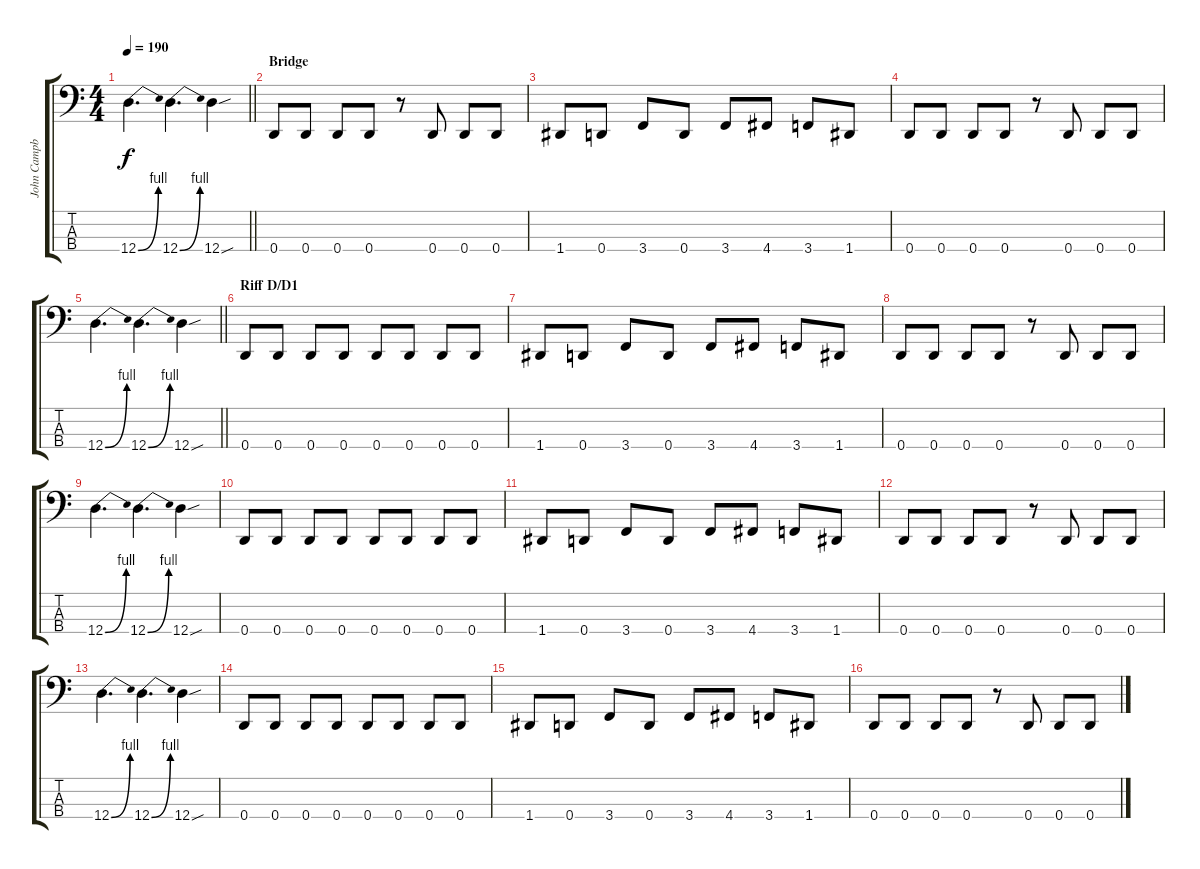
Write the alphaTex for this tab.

\track ("John Campbell" "John Campb") {instrument electricbasspick}
\staff {score tabs}
\tuning (G2 D2 A1 D1) {hide}
\ts (4 4)
\tempo 190
\clef f4
\barLineRight lightlight
\ks c
12.4{be (bend 0 0 60 4)}.4{d dy f} 12.4{be (bend 0 0 60 4)}.4{d} 12.4{sou}.4 |
\section ("" "Bridge")
0.4.8 0.4.8 0.4.8 0.4.8 r.8 0.4.8 0.4.8 0.4.8 |
1.4.8 0.4.8 3.4.8 0.4.8 3.4.8 4.4.8 3.4.8 1.4.8 |
0.4.8 0.4.8 0.4.8 0.4.8 r.8 0.4.8 0.4.8 0.4.8 |
\barLineRight lightlight
12.4{be (bend 0 0 60 4)}.4{d} 12.4{be (bend 0 0 60 4)}.4{d} 12.4{sou}.4 |
\section ("" "Riff D/D1")
0.4.8 0.4.8 0.4.8 0.4.8 0.4.8 0.4.8 0.4.8 0.4.8 |
1.4.8 0.4.8 3.4.8 0.4.8 3.4.8 4.4.8 3.4.8 1.4.8 |
0.4.8 0.4.8 0.4.8 0.4.8 r.8 0.4.8 0.4.8 0.4.8 |
12.4{be (bend 0 0 60 4)}.4{d} 12.4{be (bend 0 0 60 4)}.4{d} 12.4{sou}.4 |
0.4.8 0.4.8 0.4.8 0.4.8 0.4.8 0.4.8 0.4.8 0.4.8 |
1.4.8 0.4.8 3.4.8 0.4.8 3.4.8 4.4.8 3.4.8 1.4.8 |
0.4.8 0.4.8 0.4.8 0.4.8 r.8 0.4.8 0.4.8 0.4.8 |
12.4{be (bend 0 0 60 4)}.4{d} 12.4{be (bend 0 0 60 4)}.4{d} 12.4{sou}.4 |
0.4.8 0.4.8 0.4.8 0.4.8 0.4.8 0.4.8 0.4.8 0.4.8 |
1.4.8 0.4.8 3.4.8 0.4.8 3.4.8 4.4.8 3.4.8 1.4.8 |
0.4.8 0.4.8 0.4.8 0.4.8 r.8 0.4.8 0.4.8 0.4.8
